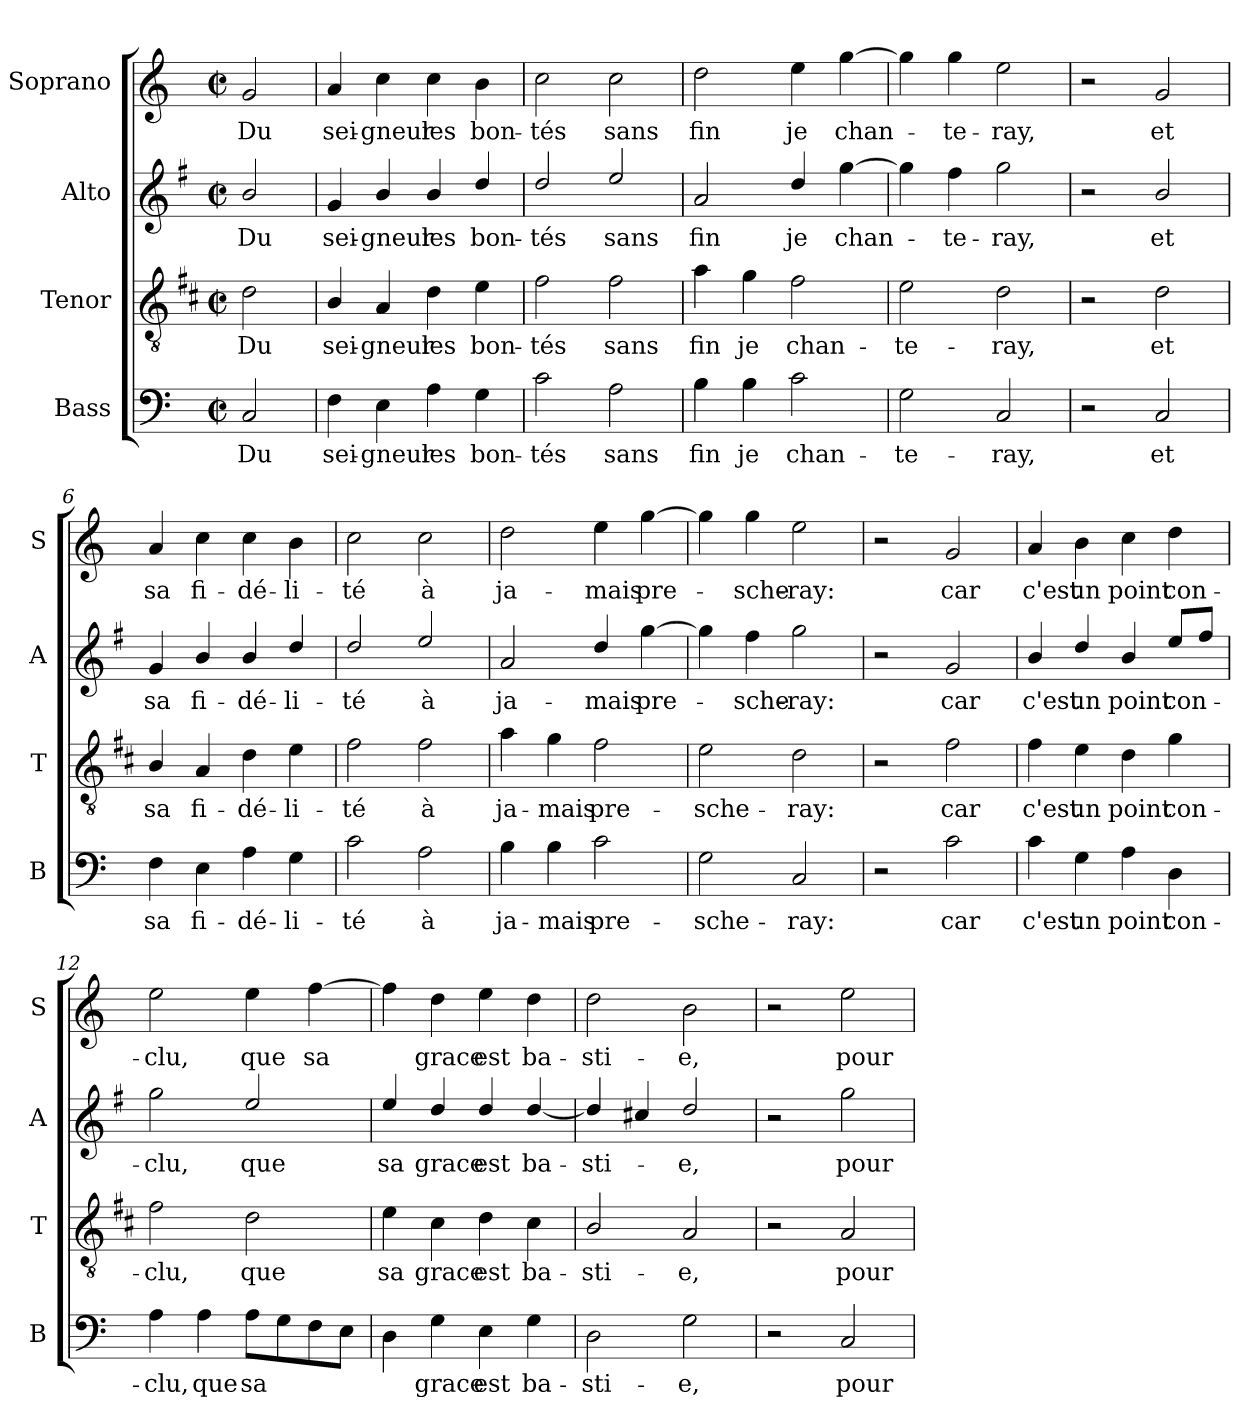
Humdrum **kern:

**kern	**text	**kern	**text	**kern	**text	**kern	**text
*part4	*part4	*part3	*part3	*part2	*part2	*part1	*part1
*staff4	*staff4	*staff3	*staff3	*staff2	*staff2	*staff1	*staff1
*I"Bass	*	*I"Tenor	*	*I"Alto	*	*I"Soprano	*
*I'B	*	*I'T	*	*I'A	*	*I'S	*
*clefF4	*	*clefGv2	*	*clefG2	*	*clefG2	*
*	*	*ITrd1c2	*	*ITrd4c7	*	*	*
*k[]	*	*k[]	*	*k[]	*	*k[]	*
*C:	*	*C:	*	*C:	*	*C:	*
*M2/2	*	*M2/2	*	*M2/2	*	*M2/2	*
*met(c|)	*	*met(c|)	*	*met(c|)	*	*met(c|)	*
=	=	=	=	=	=	=	=
2C/	Du	2c\	Du	2e/	Du	2g/	Du
=1	=1	=1	=1	=1	=1	=1	=1
4F\	sei-	4A/	sei-	4c/	sei-	4a/	sei-
4E\	-gneur	4G/	-gneur	4e/	-gneur	4cc\	-gneur
4A\	les	4c\	les	4e/	les	4cc\	les
4G\	bon-	4d\	bon-	4g/	bon-	4b\	bon-
=2	=2	=2	=2	=2	=2	=2	=2
2c\	-tés	2e\	-tés	2g/	-tés	2cc\	-tés
2A\	sans	2e\	sans	2a/	sans	2cc\	sans
=3	=3	=3	=3	=3	=3	=3	=3
4B\	fin	4g\	fin	2d/	fin	2dd\	fin
4B\	je	4f\	je	.	.	.	.
2c\	chan-	2e\	chan-	4g/	je	4ee\	je
.	.	.	.	[4cc\	chan-	[4gg\	chan-
=4	=4	=4	=4	=4	=4	=4	=4
2G\	-te-	2d\	-te-	4cc\]	.	4gg\]	.
.	.	.	.	4b\	-te-	4gg\	-te-
2C/	-ray,	2c\	-ray,	2cc\	-ray,	2ee\	-ray,
=5	=5	=5	=5	=5	=5	=5	=5
2r	.	2r	.	2r	.	2r	.
2C/	et	2c\	et	2e/	et	2g/	et
=6	=6	=6	=6	=6	=6	=6	=6
4F\	sa	4A/	sa	4c/	sa	4a/	sa
4E\	fi-	4G/	fi-	4e/	fi-	4cc\	fi-
4A\	-dé-	4c\	-dé-	4e/	-dé-	4cc\	-dé-
4G\	-li-	4d\	-li-	4g/	-li-	4b\	-li-
!!LO:LB:g=z
=7	=7	=7	=7	=7	=7	=7	=7
2c\	-té	2e\	-té	2g/	-té	2cc\	-té
2A\	à	2e\	à	2a/	à	2cc\	à
=8	=8	=8	=8	=8	=8	=8	=8
4B\	ja-	4g\	ja-	2d/	ja-	2dd\	ja-
4B\	-mais	4f\	-mais	.	.	.	.
2c\	pre-	2e\	pre-	4g/	-mais	4ee\	-mais
.	.	.	.	[4cc\	pre-	[4gg\	pre-
=9	=9	=9	=9	=9	=9	=9	=9
2G\	-sche-	2d\	-sche-	4cc\]	.	4gg\]	.
.	.	.	.	4b\	-sche-	4gg\	-sche-
2C/	-ray:	2c\	-ray:	2cc\	-ray:	2ee\	-ray:
=10	=10	=10	=10	=10	=10	=10	=10
2r	.	2r	.	2r	.	2r	.
2c\	car	2e\	car	2c/	car	2g/	car
=11	=11	=11	=11	=11	=11	=11	=11
4c\	c'est	4e\	c'est	4e/	c'est	4a/	c'est
4G\	un	4d\	un	4g/	un	4b\	un
4A\	point	4c\	point	4e/	point	4cc\	point
4D\	con-	4f\	con-	8a/L	con-	4dd\	con-
.	.	.	.	8b/J	.	.	.
=12	=12	=12	=12	=12	=12	=12	=12
4A\	-clu,	2e\	-clu,	2cc\	-clu,	2ee\	-clu,
4A\	que	.	.	.	.	.	.
8A\L	sa	2c\	que	2a/	que	4ee\	que
8G\	.	.	.	.	.	.	.
8F\	.	.	.	.	.	[4ff\	sa
8E\J	.	.	.	.	.	.	.
=13	=13	=13	=13	=13	=13	=13	=13
4D\	.	4d\	sa	4a/	sa	4ff\]	.
4G\	grace	4B\	grace	4g/	grace	4dd\	grace
4E\	est	4c\	est	4g/	est	4ee\	est
4G\	ba-	4B\	ba-	[4g/	ba-	4dd\	ba-
!!LO:PB:g=z
=14	=14	=14	=14	=14	=14	=14	=14
2D\	-sti-	2A/	-sti-	4g/]	-sti-	2dd\	-sti-
.	.	.	.	4f#X/	.	.	.
2G\	-e,	2G/	-e,	2g/	-e,	2b\	-e,
=15	=15	=15	=15	=15	=15	=15	=15
2r	.	2r	.	2r	.	2r	.
2C/	pour	2G/	pour	2cc\	pour	2ee\	pour
=	=	=	=	=	=	=	=
*-	*-	*-	*-	*-	*-	*-	*-
